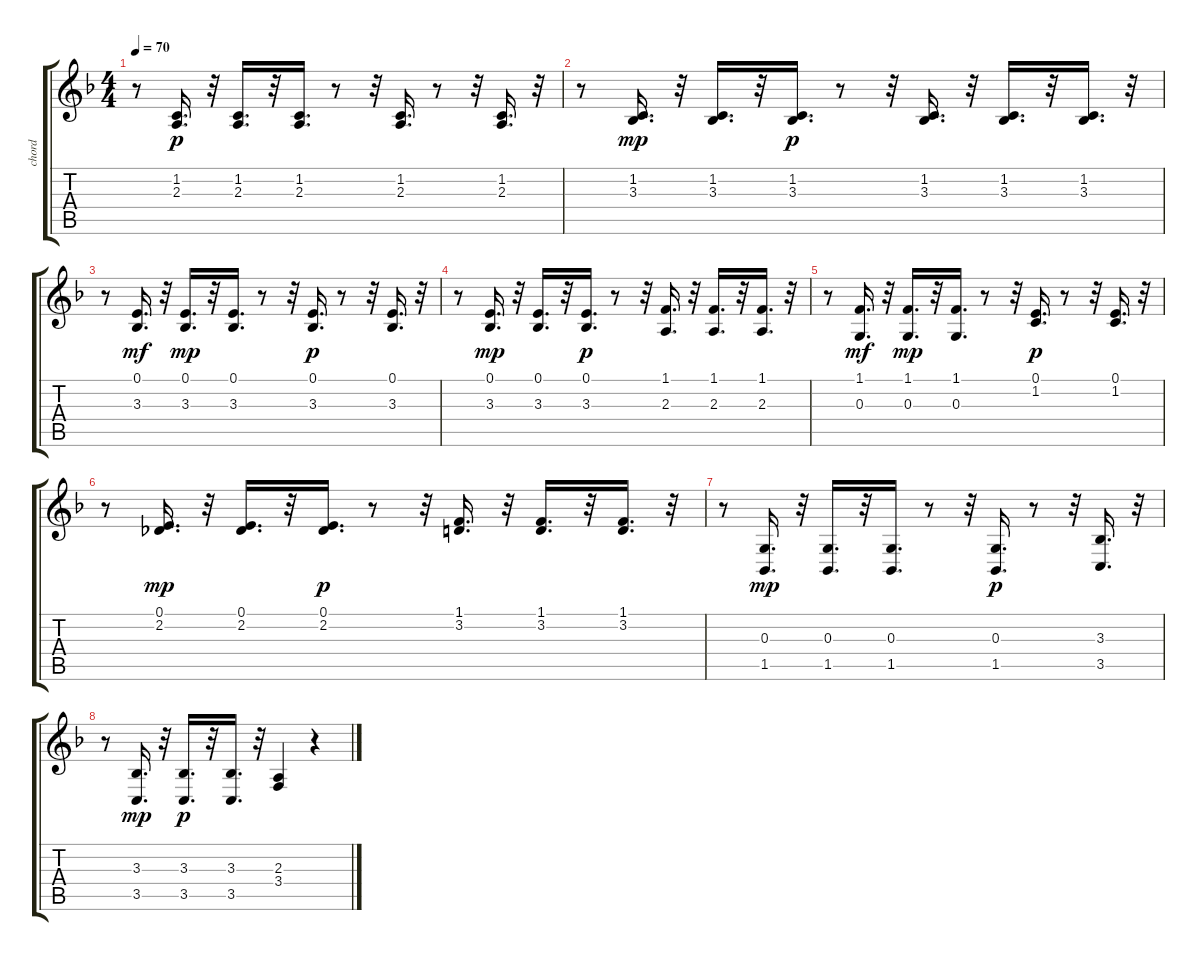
\track ("chord               " "chord     ") {instrument electricgrandpiano}
\staff {score tabs}
\tuning (E4 B3 G3 D3 A2 E2) {hide}
\ts (4 4)
\tempo 70
\clef g2
\ks f
r.8{dy p} (1.2 2.3).16{d} r.32 (1.2 2.3).16{d} r.32 (1.2 2.3).16{d} r.8 r.32 (1.2 2.3).16{d} r.8 r.32 (1.2 2.3).16{d} r.32 |
r.8 (1.2 3.3).16{d dy mp} r.32 (1.2 3.3).16{d} r.32 (1.2 3.3).16{d dy p} r.8 r.32 (1.2 3.3).16{d} r.32 (1.2 3.3).16{d} r.32 (1.2 3.3).16{d} r.32 |
r.8 (0.1 3.3).16{d dy mf} r.32 (0.1 3.3).16{d dy mp} r.32 (0.1 3.3).16{d} r.8 r.32 (0.1 3.3).16{d dy p} r.8 r.32 (0.1 3.3).16{d} r.32 |
r.8 (0.1 3.3).16{d dy mp} r.32 (0.1 3.3).16{d} r.32 (0.1 3.3).16{d dy p} r.8 r.32 (1.1 2.3).16{d} r.32 (1.1 2.3).16{d} r.32 (1.1 2.3).16{d} r.32 |
r.8 (1.1 0.3).16{d dy mf} r.32 (1.1 0.3).16{d dy mp} r.32 (1.1 0.3).16{d} r.8 r.32 (0.1 1.2).16{d dy p} r.8 r.32 (0.1 1.2).16{d} r.32 |
r.8 (0.1 2.2).16{d dy mp} r.32 (0.1 2.2).16{d} r.32 (0.1 2.2).16{d dy p} r.8 r.32 (1.1 3.2).16{d} r.32 (1.1 3.2).16{d} r.32 (1.1 3.2).16{d} r.32 |
r.8 (0.3 1.5).16{d dy mp} r.32 (0.3 1.5).16{d} r.32 (0.3 1.5).16{d} r.8 r.32 (0.3 1.5).16{d dy p} r.8 r.32 (3.3 3.5).16{d} r.32 |
r.8 (3.3 3.5).16{d dy mp} r.32 (3.3 3.5).16{d dy p} r.32 (3.3 3.5).16{d} r.32 (2.3 3.4).4 r.4
